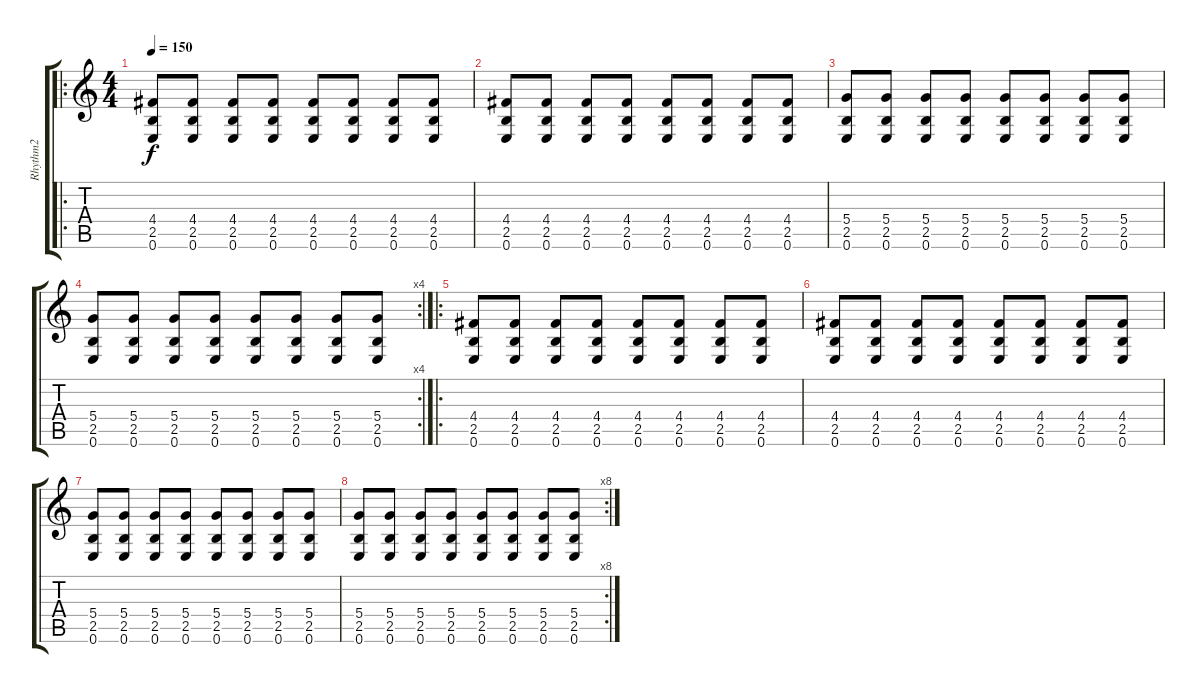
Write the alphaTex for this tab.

\track ("Rhythm2" "Rhythm2") {instrument distortionguitar}
\staff {score tabs}
\tuning (E4 B3 G3 D3 A2 E2) {hide}
\ro
\ts (4 4)
\tempo 150
\clef g2
\ks c
(4.4 2.5 0.6).8{dy f} (4.4 2.5 0.6).8 (4.4 2.5 0.6).8 (4.4 2.5 0.6).8 (4.4 2.5 0.6).8 (4.4 2.5 0.6).8 (4.4 2.5 0.6).8 (4.4 2.5 0.6).8 |
(4.4 2.5 0.6).8 (4.4 2.5 0.6).8 (4.4 2.5 0.6).8 (4.4 2.5 0.6).8 (4.4 2.5 0.6).8 (4.4 2.5 0.6).8 (4.4 2.5 0.6).8 (4.4 2.5 0.6).8 |
(5.4 2.5 0.6).8 (5.4 2.5 0.6).8 (5.4 2.5 0.6).8 (5.4 2.5 0.6).8 (5.4 2.5 0.6).8 (5.4 2.5 0.6).8 (5.4 2.5 0.6).8 (5.4 2.5 0.6).8 |
\rc 4
(5.4 2.5 0.6).8 (5.4 2.5 0.6).8 (5.4 2.5 0.6).8 (5.4 2.5 0.6).8 (5.4 2.5 0.6).8 (5.4 2.5 0.6).8 (5.4 2.5 0.6).8 (5.4 2.5 0.6).8 |
\ro
(4.4 2.5 0.6).8 (4.4 2.5 0.6).8 (4.4 2.5 0.6).8 (4.4 2.5 0.6).8 (4.4 2.5 0.6).8 (4.4 2.5 0.6).8 (4.4 2.5 0.6).8 (4.4 2.5 0.6).8 |
(4.4 2.5 0.6).8 (4.4 2.5 0.6).8 (4.4 2.5 0.6).8 (4.4 2.5 0.6).8 (4.4 2.5 0.6).8 (4.4 2.5 0.6).8 (4.4 2.5 0.6).8 (4.4 2.5 0.6).8 |
(5.4 2.5 0.6).8 (5.4 2.5 0.6).8 (5.4 2.5 0.6).8 (5.4 2.5 0.6).8 (5.4 2.5 0.6).8 (5.4 2.5 0.6).8 (5.4 2.5 0.6).8 (5.4 2.5 0.6).8 |
\rc 8
(5.4 2.5 0.6).8 (5.4 2.5 0.6).8 (5.4 2.5 0.6).8 (5.4 2.5 0.6).8 (5.4 2.5 0.6).8 (5.4 2.5 0.6).8 (5.4 2.5 0.6).8 (5.4 2.5 0.6).8
